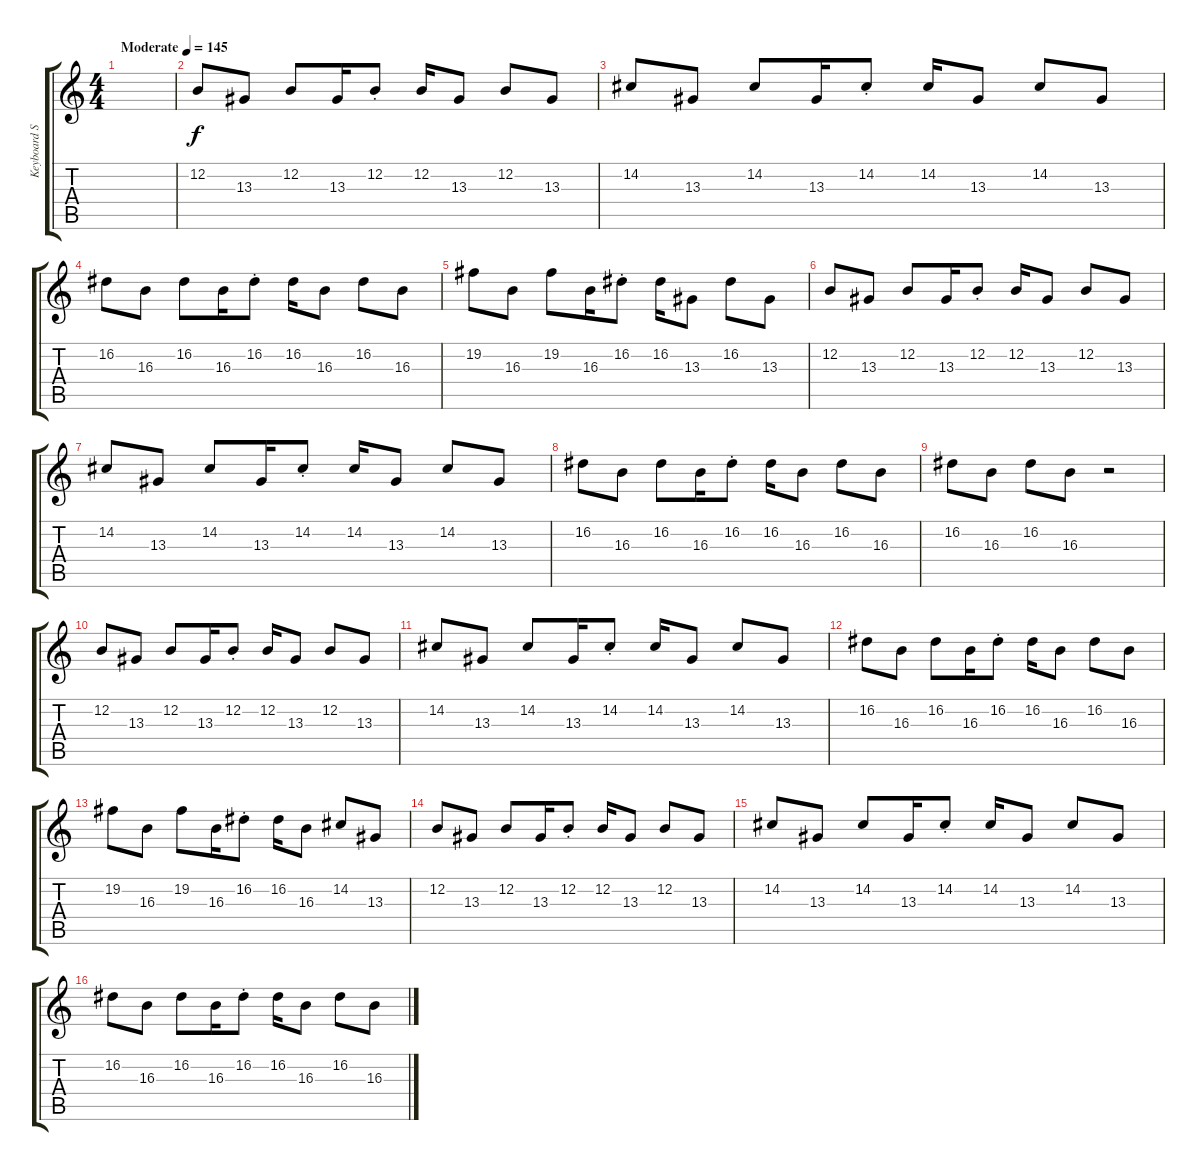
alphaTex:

\track ("Keyboard Synth" "Keyboard S") {instrument lead2sawtooth}
\staff {score tabs}
\tuning (E4 B3 G3 D3 A2 E2) {hide}
\ts (4 4)
\tempo (145 "Moderate")
\clef g2
\ks c
|
12.2.8 13.3.8 12.2.8 13.3.16 12.2{st}.8 12.2.16 13.3.8 12.2.8 13.3.8 |
14.2.8 13.3.8 14.2.8 13.3.16 14.2{st}.8 14.2.16 13.3.8 14.2.8 13.3.8 |
16.2.8 16.3.8 16.2.8 16.3.16 16.2{st}.8 16.2.16 16.3.8 16.2.8 16.3.8 |
19.2.8 16.3.8 19.2.8 16.3.16 16.2{st}.8 16.2.16 13.3.8 16.2.8 13.3.8 |
12.2.8 13.3.8 12.2.8 13.3.16 12.2{st}.8 12.2.16 13.3.8 12.2.8 13.3.8 |
14.2.8 13.3.8 14.2.8 13.3.16 14.2{st}.8 14.2.16 13.3.8 14.2.8 13.3.8 |
16.2.8 16.3.8 16.2.8 16.3.16 16.2{st}.8 16.2.16 16.3.8 16.2.8 16.3.8 |
16.2.8 16.3.8 16.2.8 16.3.8 r.2 |
12.2.8 13.3.8 12.2.8 13.3.16 12.2{st}.8 12.2.16 13.3.8 12.2.8 13.3.8 |
14.2.8 13.3.8 14.2.8 13.3.16 14.2{st}.8 14.2.16 13.3.8 14.2.8 13.3.8 |
16.2.8 16.3.8 16.2.8 16.3.16 16.2{st}.8 16.2.16 16.3.8 16.2.8 16.3.8 |
19.2.8 16.3.8 19.2.8 16.3.16 16.2{st}.8 16.2.16 16.3.8 14.2.8 13.3.8 |
12.2.8 13.3.8 12.2.8 13.3.16 12.2{st}.8 12.2.16 13.3.8 12.2.8 13.3.8 |
14.2.8 13.3.8 14.2.8 13.3.16 14.2{st}.8 14.2.16 13.3.8 14.2.8 13.3.8 |
16.2.8 16.3.8 16.2.8 16.3.16 16.2{st}.8 16.2.16 16.3.8 16.2.8 16.3.8
